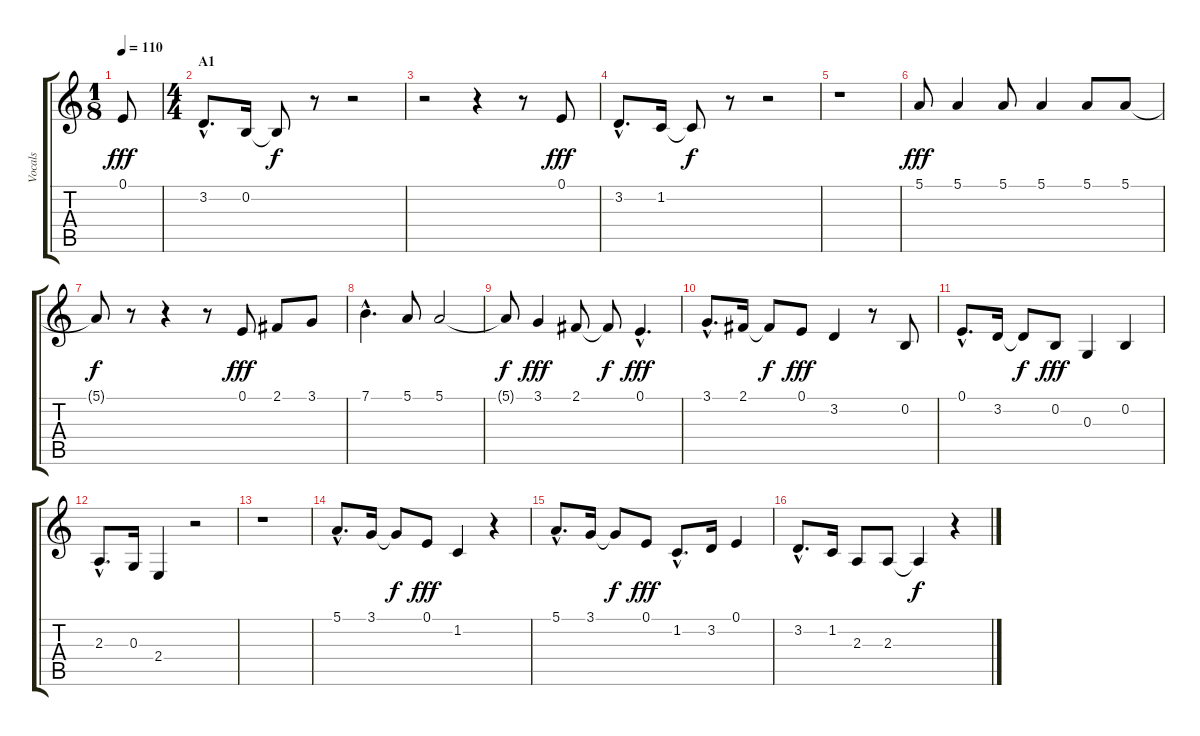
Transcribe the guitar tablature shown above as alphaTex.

\track ("Vocals" "Vocals") {instrument lead6voice}
\staff {score tabs}
\tuning (E4 B3 G3 D3 A2 E2) {hide}
\ts (1 8)
\tempo 110
\clef g2
\ks c
0.1.8{dy fff instrument lead6voice} |
\ts (4 4)
\section ("" "A1")
3.2{hac}.8{d} 0.2.16 0.2{t}.8{dy f} r.8 r.2 |
r.2 r.4 r.8 0.1.8{dy fff} |
3.2{hac}.8{d} 1.2.16 1.2{t}.8{dy f} r.8 r.2 |
r.1 |
5.1.8{dy fff} 5.1.4 5.1.8 5.1.4 5.1.8 5.1.8 |
5.1{t}.8{dy f} r.8 r.4 r.8 0.1.8{dy fff} 2.1.8 3.1.8 |
7.1{hac}.4{d} 5.1.8 5.1.2 |
5.1{t}.8{dy f} 3.1.4{dy fff} 2.1.8 2.1{t}.8{dy f} 0.1{hac}.4{d dy fff} |
3.1{hac}.8{d} 2.1.16 2.1{t}.8{dy f} 0.1.8{dy fff} 3.2.4 r.8 0.2.8 |
0.1{hac}.8{d} 3.2.16 3.2{t}.8{dy f} 0.2.8{dy fff} 0.3.4 0.2.4 |
2.3{hac}.8{d} 0.3.16 2.4.4 r.2 |
r.1 |
5.1{hac}.8{d} 3.1.16 3.1{t}.8{dy f} 0.1.8{dy fff} 1.2.4 r.4 |
5.1{hac}.8{d} 3.1.16 3.1{t}.8{dy f} 0.1.8{dy fff} 1.2{hac}.8{d} 3.2.16 0.1.4 |
3.2{hac}.8{d} 1.2.16 2.3.8 2.3.8 2.3{t}.4{dy f} r.4
